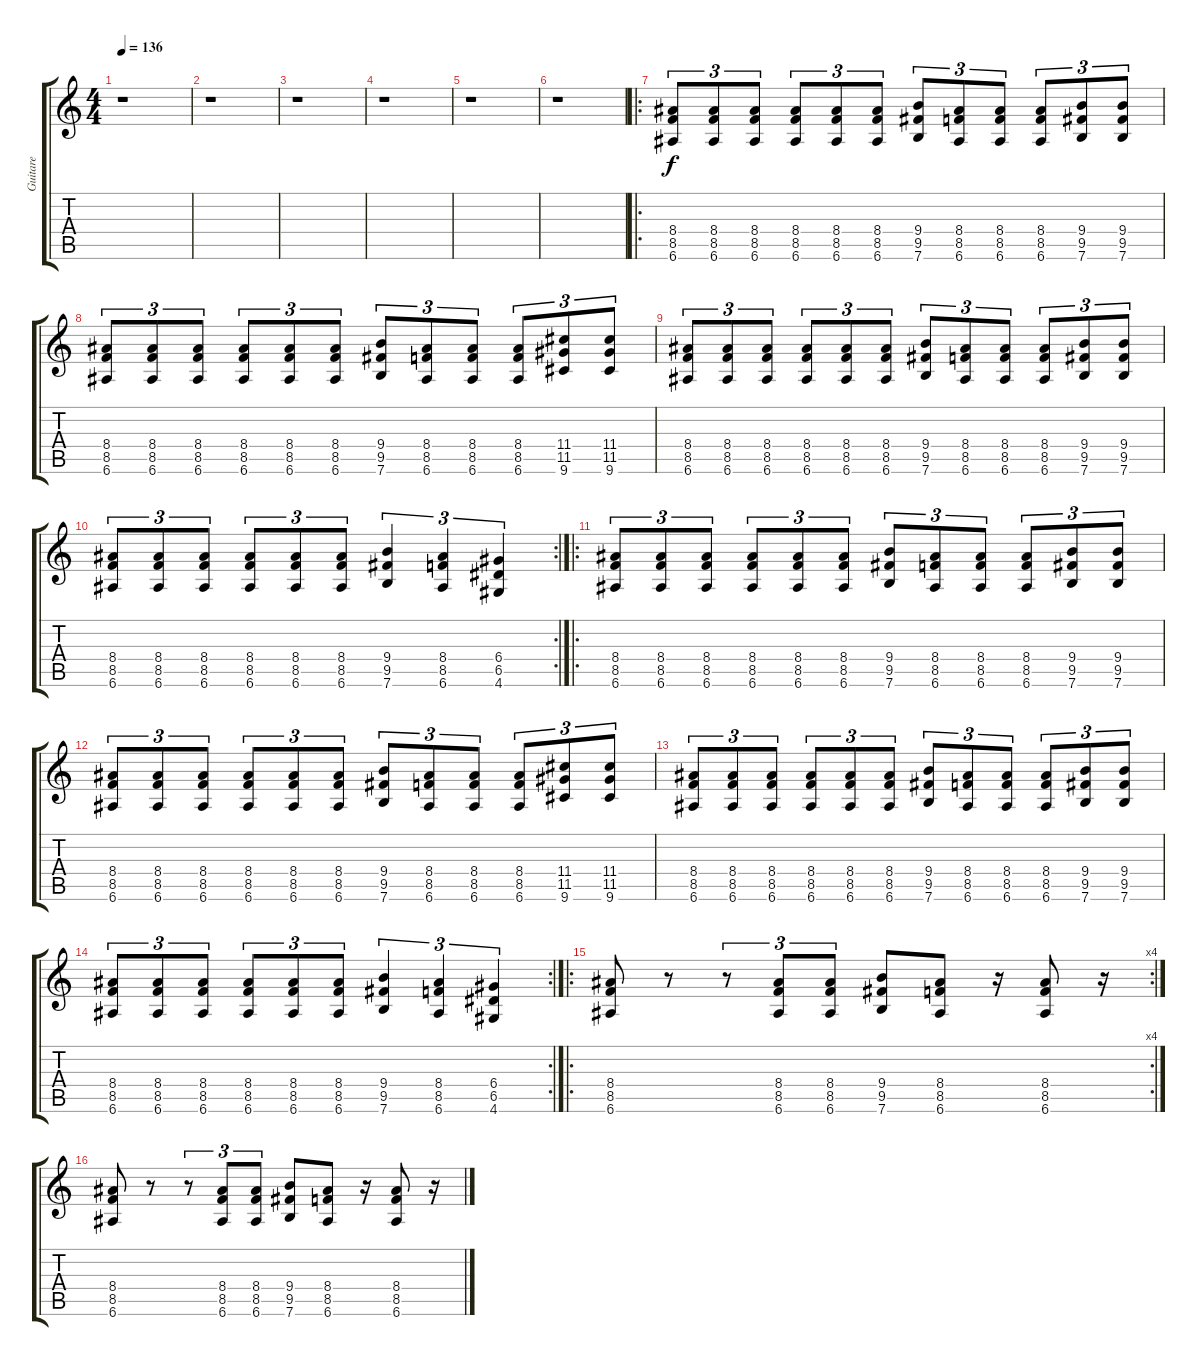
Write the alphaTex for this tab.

\track ("Guitare" "Guitare") {instrument distortionguitar}
\staff {score tabs}
\tuning (E4 B3 G3 D3 A2 E2) {hide}
\ts (4 4)
\tempo 136
\clef g2
\ks c
r.1{dy f instrument distortionguitar} |
r.1 |
r.1 |
r.1 |
r.1 |
r.1 |
\ro
(8.4 8.5 6.6).8{tu (3 2)} (8.4 8.5 6.6).8{tu (3 2)} (8.4 8.5 6.6).8{tu (3 2)} (8.4 8.5 6.6).8{tu (3 2)} (8.4 8.5 6.6).8{tu (3 2)} (8.4 8.5 6.6).8{tu (3 2)} (9.4 9.5 7.6).8{tu (3 2)} (8.4 8.5 6.6).8{tu (3 2)} (8.4 8.5 6.6).8{tu (3 2)} (8.4 8.5 6.6).8{tu (3 2)} (9.4 9.5 7.6).8{tu (3 2)} (9.4 9.5 7.6).8{tu (3 2)} |
(8.4 8.5 6.6).8{tu (3 2)} (8.4 8.5 6.6).8{tu (3 2)} (8.4 8.5 6.6).8{tu (3 2)} (8.4 8.5 6.6).8{tu (3 2)} (8.4 8.5 6.6).8{tu (3 2)} (8.4 8.5 6.6).8{tu (3 2)} (9.4 9.5 7.6).8{tu (3 2)} (8.4 8.5 6.6).8{tu (3 2)} (8.4 8.5 6.6).8{tu (3 2)} (8.4 8.5 6.6).8{tu (3 2)} (11.4 11.5 9.6).8{tu (3 2)} (11.4 11.5 9.6).8{tu (3 2)} |
(8.4 8.5 6.6).8{tu (3 2)} (8.4 8.5 6.6).8{tu (3 2)} (8.4 8.5 6.6).8{tu (3 2)} (8.4 8.5 6.6).8{tu (3 2)} (8.4 8.5 6.6).8{tu (3 2)} (8.4 8.5 6.6).8{tu (3 2)} (9.4 9.5 7.6).8{tu (3 2)} (8.4 8.5 6.6).8{tu (3 2)} (8.4 8.5 6.6).8{tu (3 2)} (8.4 8.5 6.6).8{tu (3 2)} (9.4 9.5 7.6).8{tu (3 2)} (9.4 9.5 7.6).8{tu (3 2)} |
\rc 2
(8.4 8.5 6.6).8{tu (3 2)} (8.4 8.5 6.6).8{tu (3 2)} (8.4 8.5 6.6).8{tu (3 2)} (8.4 8.5 6.6).8{tu (3 2)} (8.4 8.5 6.6).8{tu (3 2)} (8.4 8.5 6.6).8{tu (3 2)} (9.4 9.5 7.6).4{tu (3 2)} (8.4 8.5 6.6).4{tu (3 2)} (6.4 6.5 4.6).4{tu (3 2)} |
\ro
(8.4 8.5 6.6).8{tu (3 2)} (8.4 8.5 6.6).8{tu (3 2)} (8.4 8.5 6.6).8{tu (3 2)} (8.4 8.5 6.6).8{tu (3 2)} (8.4 8.5 6.6).8{tu (3 2)} (8.4 8.5 6.6).8{tu (3 2)} (9.4 9.5 7.6).8{tu (3 2)} (8.4 8.5 6.6).8{tu (3 2)} (8.4 8.5 6.6).8{tu (3 2)} (8.4 8.5 6.6).8{tu (3 2)} (9.4 9.5 7.6).8{tu (3 2)} (9.4 9.5 7.6).8{tu (3 2)} |
(8.4 8.5 6.6).8{tu (3 2)} (8.4 8.5 6.6).8{tu (3 2)} (8.4 8.5 6.6).8{tu (3 2)} (8.4 8.5 6.6).8{tu (3 2)} (8.4 8.5 6.6).8{tu (3 2)} (8.4 8.5 6.6).8{tu (3 2)} (9.4 9.5 7.6).8{tu (3 2)} (8.4 8.5 6.6).8{tu (3 2)} (8.4 8.5 6.6).8{tu (3 2)} (8.4 8.5 6.6).8{tu (3 2)} (11.4 11.5 9.6).8{tu (3 2)} (11.4 11.5 9.6).8{tu (3 2)} |
(8.4 8.5 6.6).8{tu (3 2)} (8.4 8.5 6.6).8{tu (3 2)} (8.4 8.5 6.6).8{tu (3 2)} (8.4 8.5 6.6).8{tu (3 2)} (8.4 8.5 6.6).8{tu (3 2)} (8.4 8.5 6.6).8{tu (3 2)} (9.4 9.5 7.6).8{tu (3 2)} (8.4 8.5 6.6).8{tu (3 2)} (8.4 8.5 6.6).8{tu (3 2)} (8.4 8.5 6.6).8{tu (3 2)} (9.4 9.5 7.6).8{tu (3 2)} (9.4 9.5 7.6).8{tu (3 2)} |
\rc 2
(8.4 8.5 6.6).8{tu (3 2)} (8.4 8.5 6.6).8{tu (3 2)} (8.4 8.5 6.6).8{tu (3 2)} (8.4 8.5 6.6).8{tu (3 2)} (8.4 8.5 6.6).8{tu (3 2)} (8.4 8.5 6.6).8{tu (3 2)} (9.4 9.5 7.6).4{tu (3 2)} (8.4 8.5 6.6).4{tu (3 2)} (6.4 6.5 4.6).4{tu (3 2)} |
\ro
\rc 4
(8.4 8.5 6.6).8 r.8 r.8{tu (3 2)} (8.4 8.5 6.6).8{tu (3 2)} (8.4 8.5 6.6).8{tu (3 2)} (9.4 9.5 7.6).8 (8.4 8.5 6.6).8 r.16 (8.4 8.5 6.6).8 r.16 |
(8.4 8.5 6.6).8 r.8 r.8{tu (3 2)} (8.4 8.5 6.6).8{tu (3 2)} (8.4 8.5 6.6).8{tu (3 2)} (9.4 9.5 7.6).8 (8.4 8.5 6.6).8 r.16 (8.4 8.5 6.6).8 r.16
